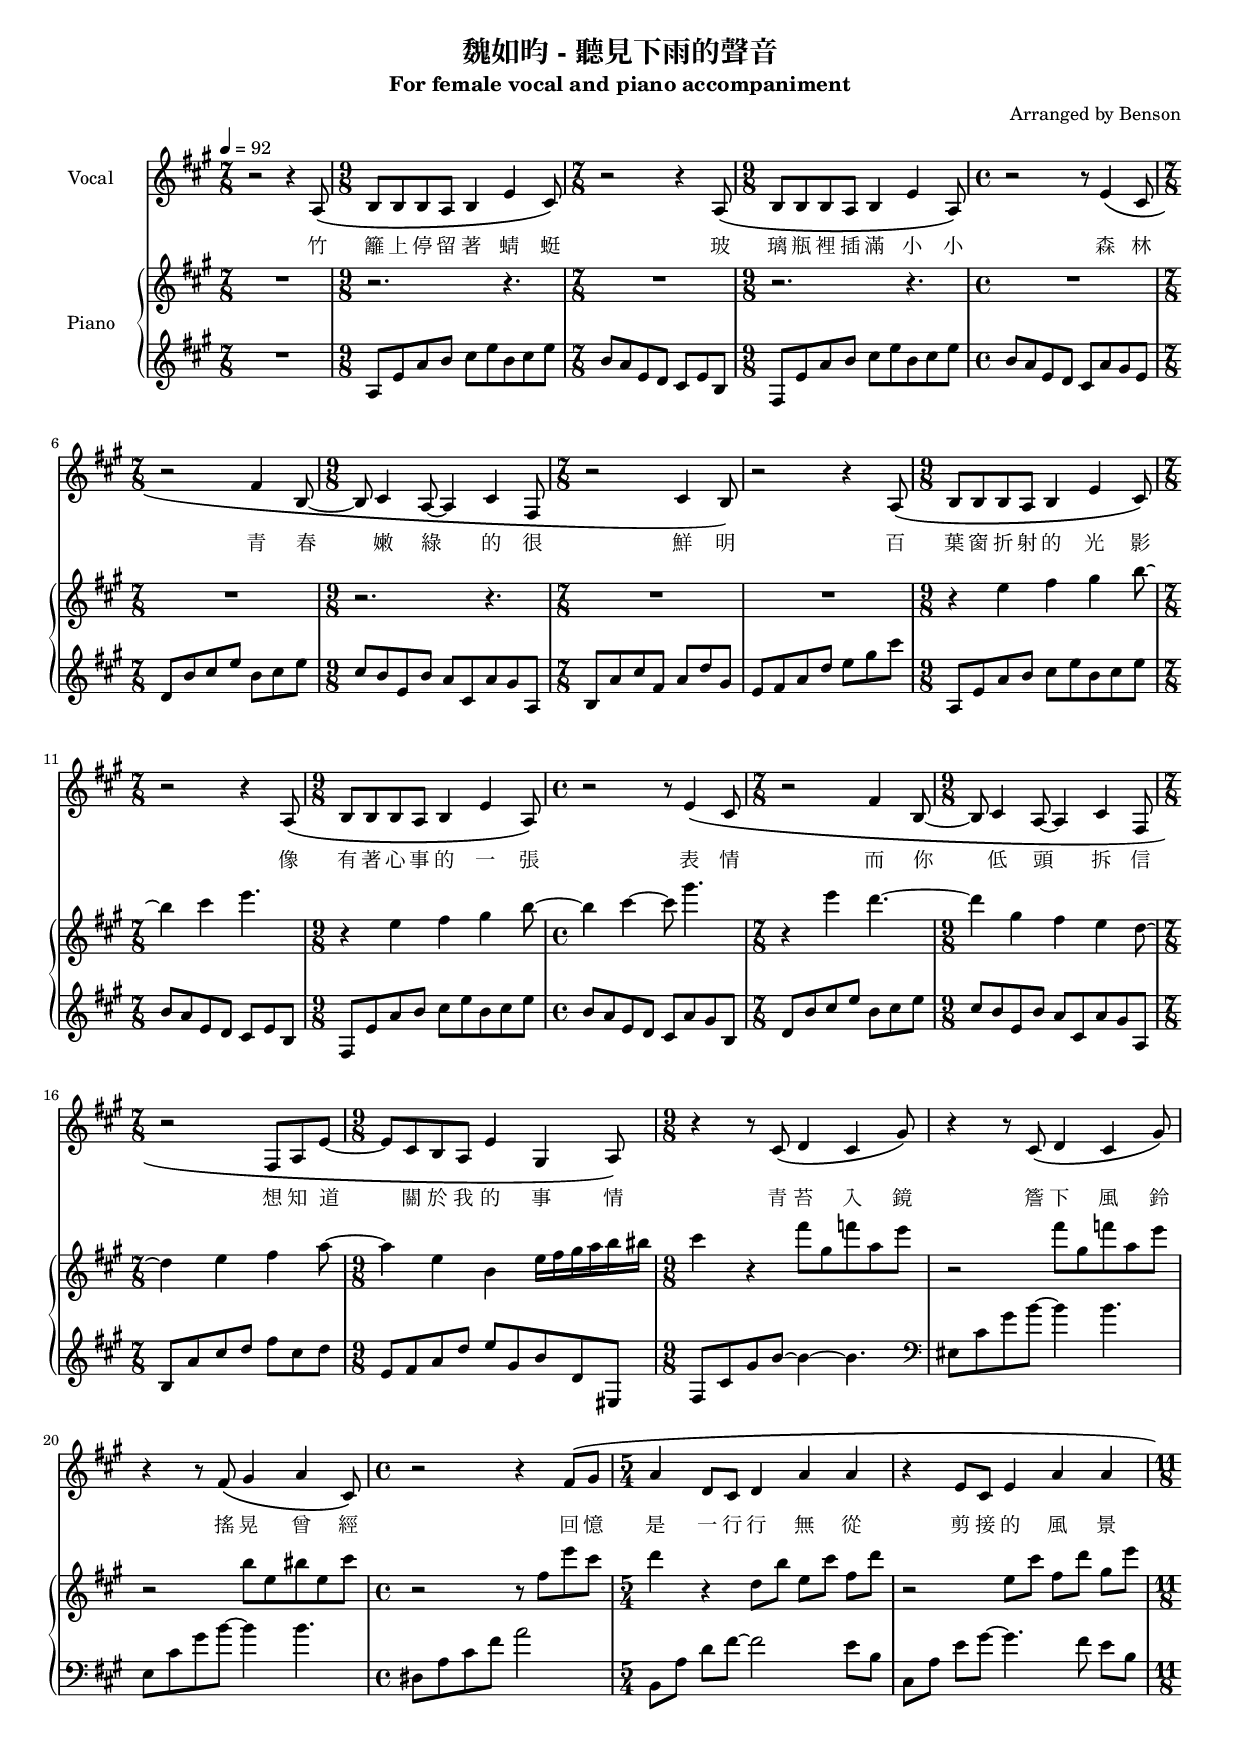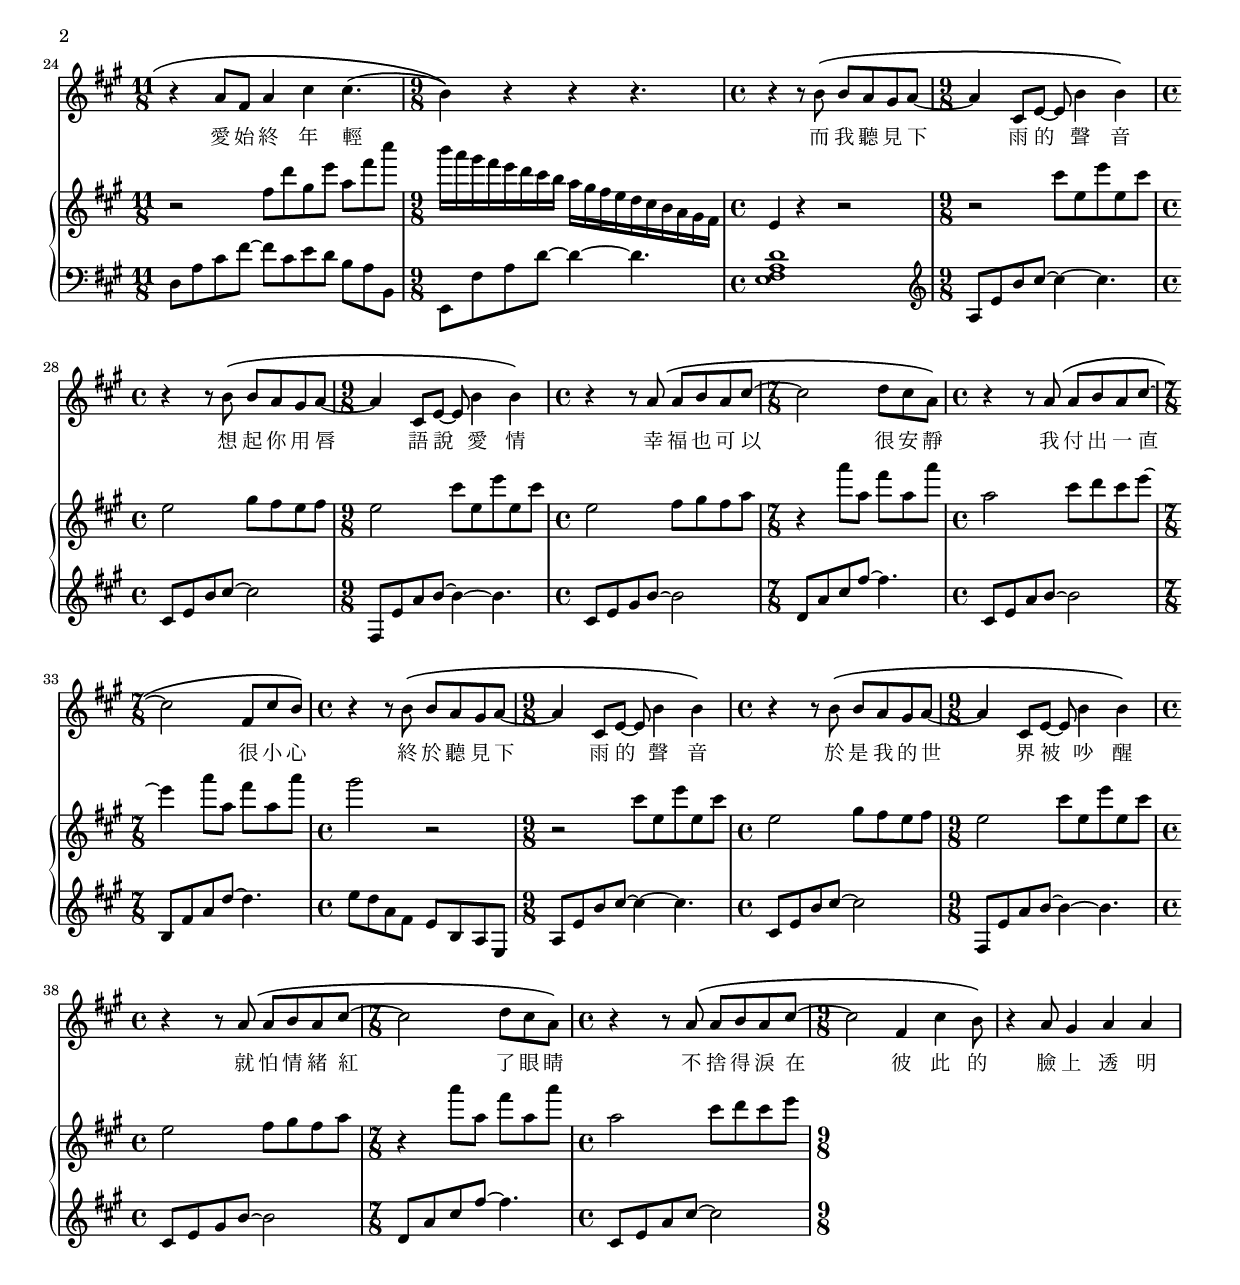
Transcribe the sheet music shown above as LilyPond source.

\version "2.18.2"
\include "articulate.ly"
#(set-global-staff-size 16)

%%%%%%%%%%%%%%%%%%%%%%%%%%%%%%%%%%%%%%%%%%%%%%%%%%%%%%%%%%%%%%%%%%%%%%%%%%%%%%%%%%%%%%%%%%
%%  http://lsr.di.unimi.it/LSR/Item?id=445

%LSR by Jay Anderson.
%modyfied by Simon Albrecht on March 2014.
%=> http://lilypond.1069038.n5.nabble.com/LSR-445-error-td160662.html

#(define (octave-up m t)
 (let* ((octave (1- t))
      (new-note (ly:music-deep-copy m))
      (new-pitch (ly:make-pitch
        octave
        (ly:pitch-notename (ly:music-property m 'pitch))
        (ly:pitch-alteration (ly:music-property m 'pitch)))))
  (set! (ly:music-property new-note 'pitch) new-pitch)
  new-note))

#(define (octavize-chord elements t)
 (cond ((null? elements) elements)
     ((eq? (ly:music-property (car elements) 'name) 'NoteEvent)
       (cons (car elements)
             (cons (octave-up (car elements) t)
                   (octavize-chord (cdr elements) t))))
     (else (cons (car elements) (octavize-chord (cdr elements ) t)))))

#(define (octavize music t)
 (if (eq? (ly:music-property music 'name) 'EventChord)
       (ly:music-set-property! music 'elements (octavize-chord
(ly:music-property music 'elements) t)))
 music)

makeOctaves = #(define-music-function (parser location arg mus) (integer? ly:music?)
 (music-map (lambda (x) (octavize x arg)) (event-chord-wrap! mus)))
%%%%%%%%%%%%%%%%%%%%%%%%%%%%%%%%%%%%%%%%%%%%%%%%%%%%%%%%%%%%%%%%%%%%%%%%%%%%%%%%%%%%%%%%%%

cr = \change Staff = "right"
cl = \change Staff = "left"
rhMark = \markup { 
  \path #0.1 #'((moveto -1 0)(rlineto 0 -1.5)(rlineto 0.5 0))
}

\header {
  title = "魏如昀 - 聽見下雨的聲音"
  subtitle = "For female vocal and piano accompaniment"
  arranger = "Arranged by Benson"
}

meter-nine-four-plus-five = \overrideTimeSignatureSettings
        9/8        % timeSignatureFraction
        1/8        % baseMomentFraction
        #'(4 5)    % beatStructure
        #'()       % beamExceptions
meter-seven-four-plus-three = \overrideTimeSignatureSettings
        7/8        % timeSignatureFraction
        1/8        % baseMomentFraction
        #'(4 3)    % beatStructure
        #'()       % beamExceptions
meter-eleven-four-plus-three = \overrideTimeSignatureSettings
        11/8        % timeSignatureFraction
        1/8        % baseMomentFraction
        #'(4 4 3)    % beatStructure
        #'()       % beamExceptions

melody-verse-one = \relative c' {
	r2 r4
	a8\(
	\time 9/8
  % \time #'(4 2 3) 9/8
	b8 b b a b4 e cis8\)
	\time 7/8
	r2 r4 a8\(
	\time 9/8
	b8 b b a b4 e a,8\)
	\time 4/4
	r2 r8 e'4\( cis8
	\time 7/8
	r2 fis4 b,8~
	\time 9/8
	b8 cis4 a8~ a4 cis fis,8
	\time 7/8
	r2 cis'4 b8\)

	r2 r4 a8\(
	\time 9/8
	b8 b b a b4 e cis8\)
	\time 7/8
	r2 r4 a8\(
	\time 9/8
	b8 b b a b4 e a,8\)
	\time 4/4
	r2 r8 e'4\( cis8
	\time 7/8
	r2 fis4 b,8~
	\time 9/8
	b8 cis4 a8~ a4 cis fis,8
	\time 7/8
	r2 fis8 a e'~
	\time 9/8
	e8 cis b a e'4 gis, a8\)
}

melody-bridge-one = \relative c' {
	\time 9/8
	r4 r8 cis\( d4 cis gis'8\)
	r4 r8 cis,\( d4 cis gis'8\)
	r4 r8 fis\( gis4 a cis,8\)
	\time 4/4
	r2 r4 fis8\( gis
	\time 5/4
	a4 d,8 cis d4 a' a
	r4 e8 cis e4 a a
	\time 11/8
	r4 a8 fis a4 cis cis4.(
	\time 9/8
	b4)\)  r4 r4 r4.
}

melody-chorus-one = \relative c'' {
	\time 4/4
	r4 r8 b\( b a gis a~
	\time 9/8
	a4 cis,8 e~ e b'4 b\)
	\time 4/4
	r4 r8 b\( b a gis a~
	\time 9/8
	a4 cis,8 e~ e b'4 b\)
	\time 4/4
	r4 r8 a\( a b a cis~
	\time 7/8
	cis2 d8 cis a\)
	\time 4/4
	r4 r8 a\( a b a cis~
	\time 7/8
	cis2 fis,8 cis' b\)
	\time 4/4
	r4 r8 b\( b a gis a~
	\time 9/8
	a4 cis,8 e~ e b'4 b\)
	\time 4/4
	r4 r8 b\( b a gis a~
	\time 9/8
	a4 cis,8 e~ e b'4 b\)
	\time 4/4
	r4 r8 a\( a b a cis~
	\time 7/8
	cis2 d8 cis a\)
	\time 4/4
	r4 r8 a\( a b a cis~
	\time 9/8
	cis2 fis,4 cis' b8\)
	r4 a8 gis4 a a
}

melody = \relative c' {
  \meter-nine-four-plus-five
  \meter-seven-four-plus-three
  \meter-eleven-four-plus-three
	\key a \major
	\time 7/8
  \tempo 4 = 92
  \melody-verse-one
  \melody-bridge-one
  \melody-chorus-one
}

upper-verse-one = \relative c' {
  \time 7/8
  R2..

  \time 9/8
  r2. r4.
  \time 7/8
  R2..
  \time 9/8
  r2. r4.
  \time 4/4
  R1
  \time 7/8
  R2..
  \time 9/8
  r2. r4.
  \time 7/8
  R2..
  R2..
}

upper-verse-one-b = \relative c'' {
  \time 9/8
  r4 e fis gis b8~
  \time 7/8
  b4 cis e4.
  \time 9/8
  r4 e, fis gis b8~
  \time 4/4
  b4 cis~ cis8 gis'4.
  \time 7/8
  r4 e d4.~
  \time 9/8
  d4 gis, fis e d8~
  \time 7/8
  d4 e fis a8~
  \time 9/8
  a4 e b e16 fis gis a b bis
}

lower-verse-one = \relative c' {
  \time 7/8
  R2..

  \time 9/8
  a8 e' a b cis e b cis e
  \time 7/8
  b8 a e d cis e b
  \time 9/8
  fis8 e' a b cis e b cis e
  \time 4/4
  b8 a e d cis a' gis e
  \time 7/8
  d8 b' cis e b cis e
  \time 9/8
  cis b e, b' a cis, a' gis a,
  \time 7/8
  b8 a' cis fis, a d gis,
  e8 fis a d e gis cis
}

lower-verse-one-b = \relative c' {
  \time 9/8
  a8 e' a b cis e b cis e
  \time 7/8
  b8 a e d cis e b
  \time 9/8
  fis8 e' a b cis e b cis e
  \time 4/4
  b8 a e d cis a' gis b,
  \time 7/8
  d8 b' cis e b cis e
  \time 9/8
  cis b e, b' a cis, a' gis a,
  \time 7/8
  b8 a' cis d fis cis d
  \time 9/8
  e,8 fis a d e gis, b d, eis,
}

upper-bridge-one = \relative c''' {
  \time 9/8
  cis4 r fis8 gis, f' a, e'
  r2 fis8 gis, f' a, e'
  r2 b8 e, bis' e, cis'
  \time 4/4
  r2 r8 fis, e' cis
  \time 5/4
  d4 r d,8 b' e, cis' fis, d'
  r2 e,8 cis' fis, d' gis, e'
  \time 11/8
  r2 fis,8 d' gis, e' a, fis' cis'
  \time 9/8
  b16 a gis fis e d cis b a gis fis e d cis b a gis fis
}

lower-bridge-one = \relative c {
  \time 9/8
  fis8 cis' gis' b~ b4~ b4.
  \clef bass
  eis,,8 cis' gis' b~ b4 b4.
  e,,8 cis' gis' b~ b4 b4.
  \time 4/4
  dis,,8 a' cis fis a2
  \time 5/4
  b,,8 a' d fis~ fis2 e8 b
  cis,8 a' e' gis~ gis4. fis8 e b
  \time 11/8
  d,8 a' cis fis~ fis8 cis e d b a b,
  \time 9/8
  e, 8 fis' a d~ d4~ d4.
}

upper-chorus-one = \relative c' {
  \time 4/4
  e4 r r2
  \time 9/8
  r2 cis''8 e, e' e, cis'
  \time 4/4
  e,2 gis8 fis e fis
  \time 9/8
  e2 cis'8 e, e' e, cis'
  \time 4/4
  e,2 fis8 gis fis a
  \time 7/8
  r4 a'8 a, fis' a, a'
  \time 4/4
  a,2 cis8 d cis e~
  \time 7/8
  e4 a8 a, fis' a, a'
  \time 4/4
  gis2 r2
  \time 9/8
  r2 cis,8 e, e' e, cis'
  \time 4/4
  e,2 gis8 fis e fis
  \time 9/8
  e2 cis'8 e, e' e, cis'
  \time 4/4
  e,2 fis8 gis fis a
  \time 7/8
  r4 a'8 a, fis' a, a'
  \time 4/4
  a,2 cis8 d cis e~
  \time 9/8
}

lower-chorus-one = \relative c {
  \time 4/4
  <e fis a d>1
  \time 9/8
  \clef treble
  a8 e' b' cis~ cis4~ cis4.
  \time 4/4
  cis,8 e b' cis~ cis2
  \time 9/8
  fis,,8  e' a b~ b4~ b4.
  \time 4/4
  cis,8 e gis b~ b2
  \time 7/8
  d,8 a' cis fis~ fis4.
  \time 4/4
  cis,8 e a b~ b2
  \time 7/8
  b,8 fis' a d~ d4.
  \time 4/4
  e8 d a fis e b a e
  \time 9/8
  a8 e' b' cis~ cis4~ cis4.
  \time 4/4
  cis,8 e b' cis~ cis2
  \time 9/8
  fis,,8  e' a b~ b4~ b4.
  \time 4/4
  cis,8 e gis b~ b2
  \time 7/8
  d,8 a' cis fis~ fis4.
  \time 4/4
  cis,8 e a cis~ cis2
  \time 9/8
}

upper = \relative c' {
  \meter-nine-four-plus-five
  \meter-seven-four-plus-three
  \meter-eleven-four-plus-three
  \clef treble
  \tempo 4 = 92
  \key a \major
  \upper-verse-one
  \upper-verse-one-b
  \upper-bridge-one
  \upper-chorus-one
  % \bar "|."
}

lower = \relative c {
  \meter-nine-four-plus-five
  \meter-seven-four-plus-three
  \meter-eleven-four-plus-three
  \clef treble
  \time 7/8
  \key a \major
  \lower-verse-one
  \lower-verse-one-b
  \lower-bridge-one
  \lower-chorus-one
  % \bar "|."
}

dynamics = {
}

lyricsmain = \lyricmode {
  竹 籬 上 停 留 著 蜻 蜓
  玻 璃 瓶 裡 插 滿 小 小 森 林
  青 春 嫩 綠 的 很 鮮 明
  百 葉 窗 折 射 的 光 影
  像 有 著 心 事 的 一 張 表 情
  而 你 低 頭 拆 信
  想 知 道 關 於 我 的 事 情
  青 苔 入 鏡 簷 下 風 鈴 搖 晃 曾 經
  回 憶 是 一 行 行 無 從
  剪 接 的 風 景 愛 始 終 年 輕
  而 我 聽 見 下 雨 的 聲 音
  想 起 你 用 唇 語 說 愛 情
  幸 福 也 可 以 很 安 靜
  我 付 出 一 直 很 小 心
  終 於 聽 見 下 雨 的 聲 音
  於 是 我 的 世 界 被 吵 醒
  就 怕 情 緒 紅 了 眼 睛
  不 捨 得 淚 在 彼 此 的 臉 上 透 明
  愛 在 過 境 緣 分 不 停 誰 在 擔 心
  窗 台 上 滴 落 的 雨 滴
  輕 敲 著 傷 心 淒 美 而 動 聽
  而 我 聽 見 下 雨 的 聲 音
  想 起 你 用 唇 語 說 愛 情
  熱 戀 的 時 刻 最 任 性
  不 顧 一 切 的 給 約 定
  終 於 聽 見 下 雨 的 聲 音
  於 是 我 的 世 界 被 吵 醒
  發 現 你 始 終 很 靠 近
  默 默 的 陪 在 我身邊 態 度 堅 定
}

\paper {
  page-breaking = #ly:page-turn-breaking
}
\score {
  <<
    \new Staff = "melodystaff" <<
      \set Staff.midiInstrument = #"electric guitar (clean)"
      \set Staff.instrumentName = #"Vocal"
      \set Staff.midiMinimumVolume = #0.7
      \set Staff.midiMaximumVolume = #0.8
      \new Voice = "melody" {
        \melody
      }
      \context Lyrics = "lyrics" { \lyricsto "melody" { \lyricsmain } }
    >>
    \new PianoStaff <<
      \set PianoStaff.instrumentName = #"Piano"
      \new Staff = "right" {
        \set Staff.midiInstrument = #"acoustic grand"
        \set Staff.midiMinimumVolume = #0.9
        \set Staff.midiMaximumVolume = #1
        \upper
      }
      \new Dynamics = "Dynamics_pf" \dynamics
      \new Staff = "left" {
        \set Staff.midiInstrument = #"acoustic grand"
        \set Staff.midiMinimumVolume = #0.9
        \set Staff.midiMaximumVolume = #1
        \lower
      }
    >>
  >>
  \layout {
    \context {
      % add the RemoveEmptyStaffContext that erases rest-only staves
      \Staff \RemoveEmptyStaves
    }
    \context {
      % add the RemoveEmptyStaffContext that erases rest-only staves
      % \Dynamics \RemoveEmptyStaves
    }
    \context {
      \Score
      % Remove all-rest staves also in the first system
      \override VerticalAxisGroup.remove-first = ##t
      % If only one non-empty staff in a system exists, still print the starting bar
      \override SystemStartBar.collapse-height = #1
    }
    \context {
      \ChordNames
      \override ChordName #'font-size = #-3
    }
  }
  \midi {
    \context {
      \ChordNameVoice \remove Note_performer
    }
  }
}

\book {
\bookOutputSuffix "no-vocal"
\score {
  <<
    \new PianoStaff <<
      \set PianoStaff.instrumentName = #"Piano"
      \new Staff = "right" {
        \set Staff.midiInstrument = #"acoustic grand"
        \set Staff.midiMinimumVolume = #0.3
        \set Staff.midiMaximumVolume = #0.7
        \upper
      }
      \new Dynamics = "Dynamics_pf" \dynamics
      \new Staff = "left" {
        \set Staff.midiInstrument = #"acoustic grand"
        \set Staff.midiMinimumVolume = #0.3
        \set Staff.midiMaximumVolume = #0.7
        \lower
      }
    >>
  >>
  \midi {
    \context {
      \ChordNameVoice \remove Note_performer
    }
  }
}
}
